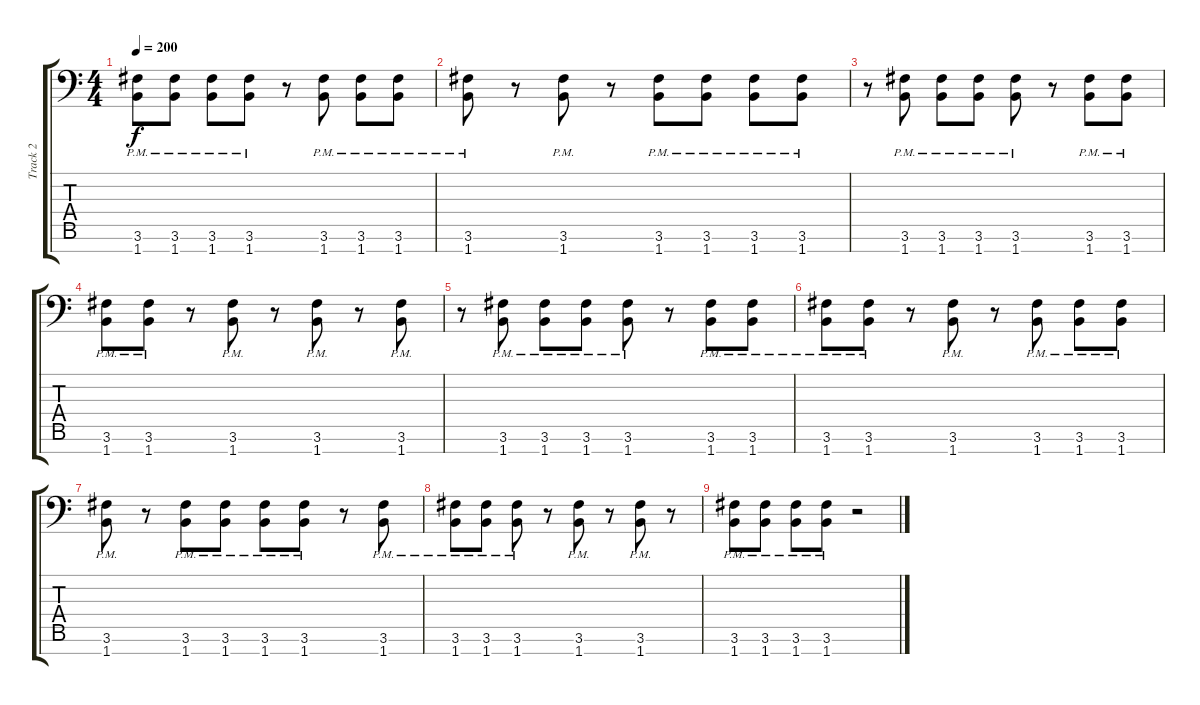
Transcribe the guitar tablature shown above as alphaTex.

\track ("Track 2" "Track 2") {instrument overdrivenguitar}
\staff {score tabs}
\tuning (Eb4 Bb3 Gb3 Db3 Ab2 Eb2 Bb1) {hide}
\ts (4 4)
\tempo 200
\clef f4
\ks c
(3.6{pm} 1.7{pm}).8{dy f} (3.6{pm} 1.7{pm}).8 (3.6{pm} 1.7{pm}).8 (3.6{pm} 1.7{pm}).8 r.8 (3.6{pm} 1.7{pm}).8 (3.6{pm} 1.7{pm}).8 (3.6{pm} 1.7{pm}).8 |
(3.6{pm} 1.7{pm}).8 r.8 (3.6{pm} 1.7{pm}).8 r.8 (3.6{pm} 1.7{pm}).8 (3.6{pm} 1.7{pm}).8 (3.6{pm} 1.7{pm}).8 (3.6{pm} 1.7{pm}).8 |
r.8 (3.6{pm} 1.7{pm}).8 (3.6{pm} 1.7{pm}).8 (3.6{pm} 1.7{pm}).8 (3.6{pm} 1.7{pm}).8 r.8 (3.6{pm} 1.7{pm}).8 (3.6{pm} 1.7{pm}).8 |
(3.6{pm} 1.7{pm}).8 (3.6{pm} 1.7{pm}).8 r.8 (3.6{pm} 1.7{pm}).8 r.8 (3.6{pm} 1.7{pm}).8 r.8 (3.6{pm} 1.7{pm}).8 |
r.8 (3.6{pm} 1.7{pm}).8 (3.6{pm} 1.7{pm}).8 (3.6{pm} 1.7{pm}).8 (3.6{pm} 1.7{pm}).8 r.8 (3.6{pm} 1.7{pm}).8 (3.6{pm} 1.7{pm}).8 |
(3.6{pm} 1.7{pm}).8 (3.6{pm} 1.7{pm}).8 r.8 (3.6{pm} 1.7{pm}).8 r.8 (3.6{pm} 1.7{pm}).8 (3.6{pm} 1.7{pm}).8 (3.6{pm} 1.7{pm}).8 |
(3.6{pm} 1.7{pm}).8 r.8 (3.6{pm} 1.7{pm}).8 (3.6{pm} 1.7{pm}).8 (3.6{pm} 1.7{pm}).8 (3.6{pm} 1.7{pm}).8 r.8 (3.6{pm} 1.7{pm}).8 |
(3.6{pm} 1.7{pm}).8 (3.6{pm} 1.7{pm}).8 (3.6{pm} 1.7{pm}).8 r.8 (3.6{pm} 1.7{pm}).8 r.8 (3.6{pm} 1.7{pm}).8 r.8 |
(3.6{pm} 1.7{pm}).8 (3.6{pm} 1.7{pm}).8 (3.6{pm} 1.7{pm}).8 (3.6{pm} 1.7{pm}).8 r.2
